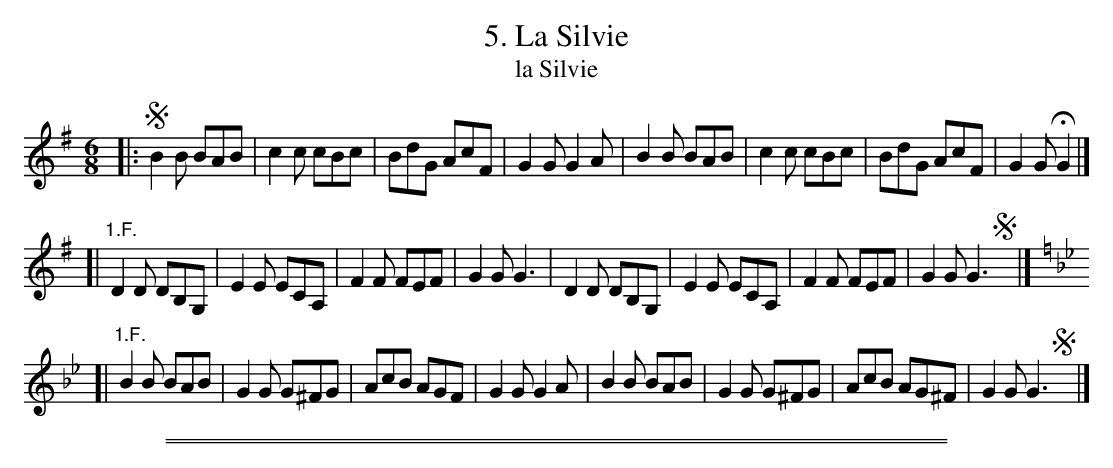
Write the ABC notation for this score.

X:1
T: 5. La Silvie
T: la Silvie
M: 6/8
L: 1/8
K: G
|:\
!segno!B2B BAB | c2c cBc | BdG AcF | G2G G2A |\
B2B BAB | c2c cBc | BdG AcF | G2G HG2 |]
[| "1.F."\
D2D DB,G, | E2E ECA, | F2F FEF | G2G G3 |\
D2D DB,G, | E2E ECA, | F2F FEF | G2G G3 !segno!y|] [K:Gm]
[| "1.F."\
B2B BAB | G2G G^FG | AcB AGF | G2G G2A |\
B2B BAB | G2G G^FG | AcB AG^F | G2G G3 !segno!y|]
